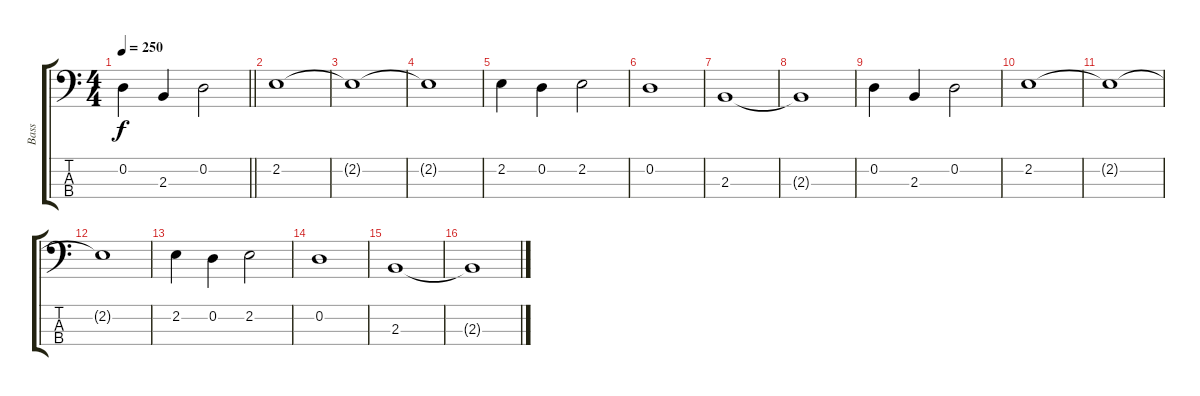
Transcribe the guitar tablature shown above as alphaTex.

\track ("Bass" "Bass") {instrument electricbasspick}
\staff {score tabs}
\tuning (G2 D2 A1 E1) {hide}
\ts (4 4)
\tempo 250
\clef f4
\barLineRight lightlight
\ks c
0.2.4{dy f} 2.3.4 0.2.2 |
2.2.1 |
2.2{t}.1 |
2.2{t}.1 |
2.2.4 0.2.4 2.2.2 |
0.2.1 |
2.3.1 |
2.3{t}.1 |
0.2.4 2.3.4 0.2.2 |
2.2.1 |
2.2{t}.1 |
2.2{t}.1 |
2.2.4 0.2.4 2.2.2 |
0.2.1 |
2.3.1 |
2.3{t}.1
